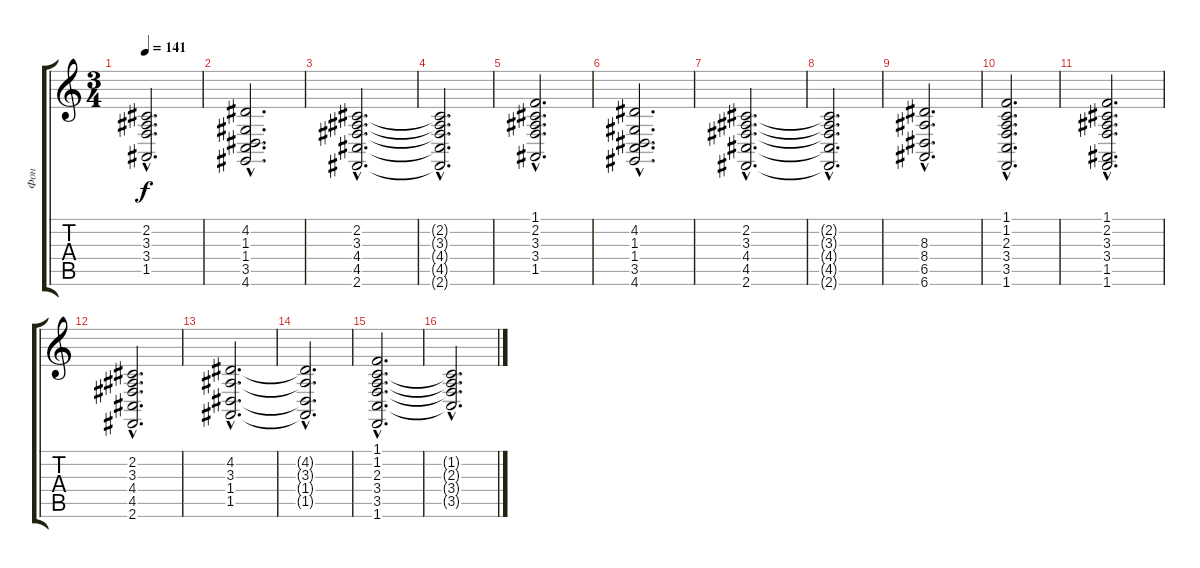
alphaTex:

\track ("Фон" "Фон") {instrument choiraahs}
\staff {score tabs}
\tuning (E4 B3 G3 D3 A2 E2) {hide}
\ts (3 4)
\tempo 141
\clef g2
\ks c
(2.2{hac} 3.3{hac} 3.4{hac} 1.5{hac}).2{d dy f} |
(4.2{hac} 1.3{hac} 1.4{hac} 3.5{hac} 4.6{hac}).2{d} |
(2.2{hac} 3.3{hac} 4.4{hac} 4.5{hac} 2.6{hac}).2{d} |
(2.2{hac t} 3.3{hac t} 4.4{hac t} 4.5{hac t} 2.6{hac t}).2{d} |
(1.1{hac} 2.2{hac} 3.3{hac} 3.4{hac} 1.5{hac}).2{d} |
(4.2{hac} 1.3{hac} 1.4{hac} 3.5{hac} 4.6{hac}).2{d} |
(2.2{hac} 3.3{hac} 4.4{hac} 4.5{hac} 2.6{hac}).2{d} |
(2.2{hac t} 3.3{hac t} 4.4{hac t} 4.5{hac t} 2.6{hac t}).2{d} |
(8.3{hac} 8.4{hac} 6.5{hac} 6.6{hac}).2{d} |
(1.1{hac} 1.2{hac} 2.3{hac} 3.4{hac} 3.5{hac} 1.6{hac}).2{d} |
(1.1{hac} 2.2{hac} 3.3{hac} 3.4{hac} 1.5{hac} 1.6{hac}).2{d} |
(2.2{hac} 3.3{hac} 4.4{hac} 4.5{hac} 2.6{hac}).2{d} |
(4.2{hac} 3.3{hac} 1.4{hac} 1.5{hac}).2{d} |
(4.2{hac t} 3.3{hac t} 1.4{hac t} 1.5{hac t}).2{d} |
(1.1{hac} 1.2{hac} 2.3{hac} 3.4{hac} 3.5{hac} 1.6{hac}).2{d} |
(1.2{hac t} 2.3{hac t} 3.4{hac t} 3.5{hac t}).2{d}
